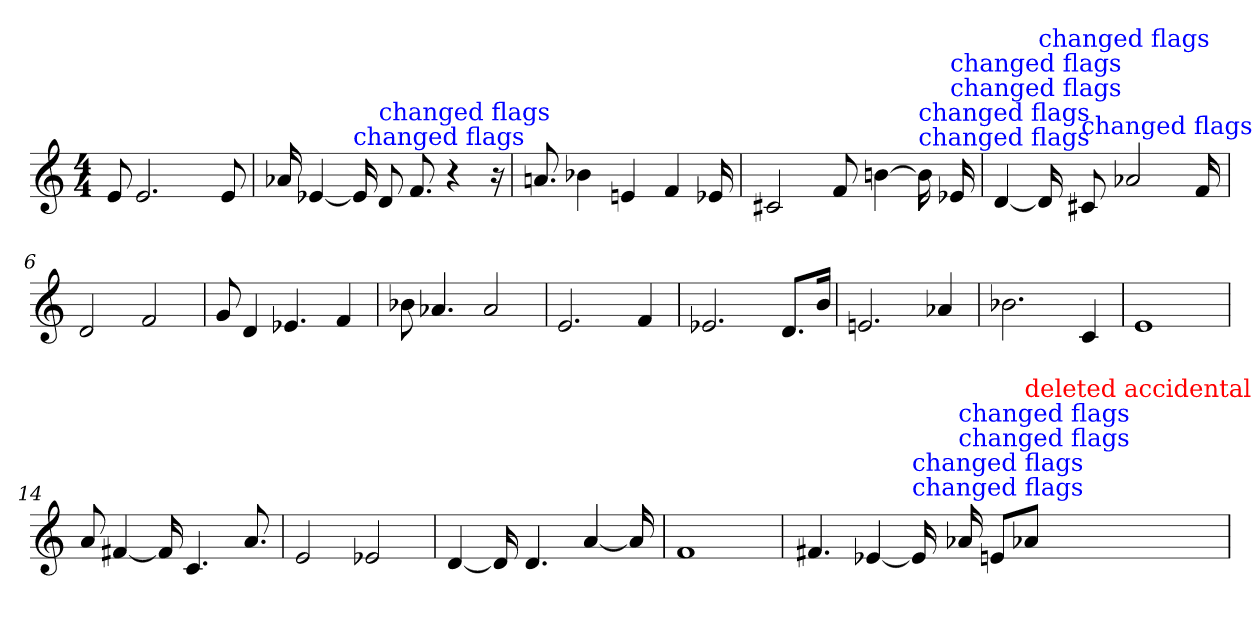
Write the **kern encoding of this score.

**kern
*part1
*staff1
*M4/4
=1
8e
2.e
8e
=2
16a-X
[4e-X
!LO:TX:color=#0000FF:t=changed flags
16e-i]
!LO:TX:color=#0000FF:t=changed flags
8di
8.f
4r
16r
=3
8.an
4b-X
4en
4f
16e-X
=4
2c#X
8f
[4bn
!LO:TX:color=#0000FF:t=changed flags
!LO:TX:color=#0000FF:t=changed flags
16bi]
!LO:TX:color=#0000FF:t=changed flags
!LO:TX:color=#0000FF:t=changed flags
16e-Xi
=5
[4d
!LO:TX:color=#0000FF:t=changed flags
16di]
!LO:TX:color=#0000FF:t=changed flags
8c#Xi
2a-X
16f
=6
2d
2f
=7
8g
4d
4.e-X
4f
=8
8b-X
4.a-X
2a-
=9
2.e
4f
=10
2.e-X
8.dL
16bJk
=11
2.en
4a-X
=12
2.b-X
4c
=13
1e
=14
8a
[4f#X
16f#]
4.c
8.a
=15
2e
2e-X
=16
[4d
16d]
4.d
[4a
16a]
=17
1f
=18
4.f#X
[4e-X
!LO:TX:color=#0000FF:t=changed flags
!LO:TX:color=#0000FF:t=changed flags
16e-i]
!LO:TX:color=#0000FF:t=changed flags
!LO:TX:color=#0000FF:t=changed flags
16a-Xi
8enL
!LO:TX:color=#FF0000:t=deleted accidental
8a-XjJ
=
*-
